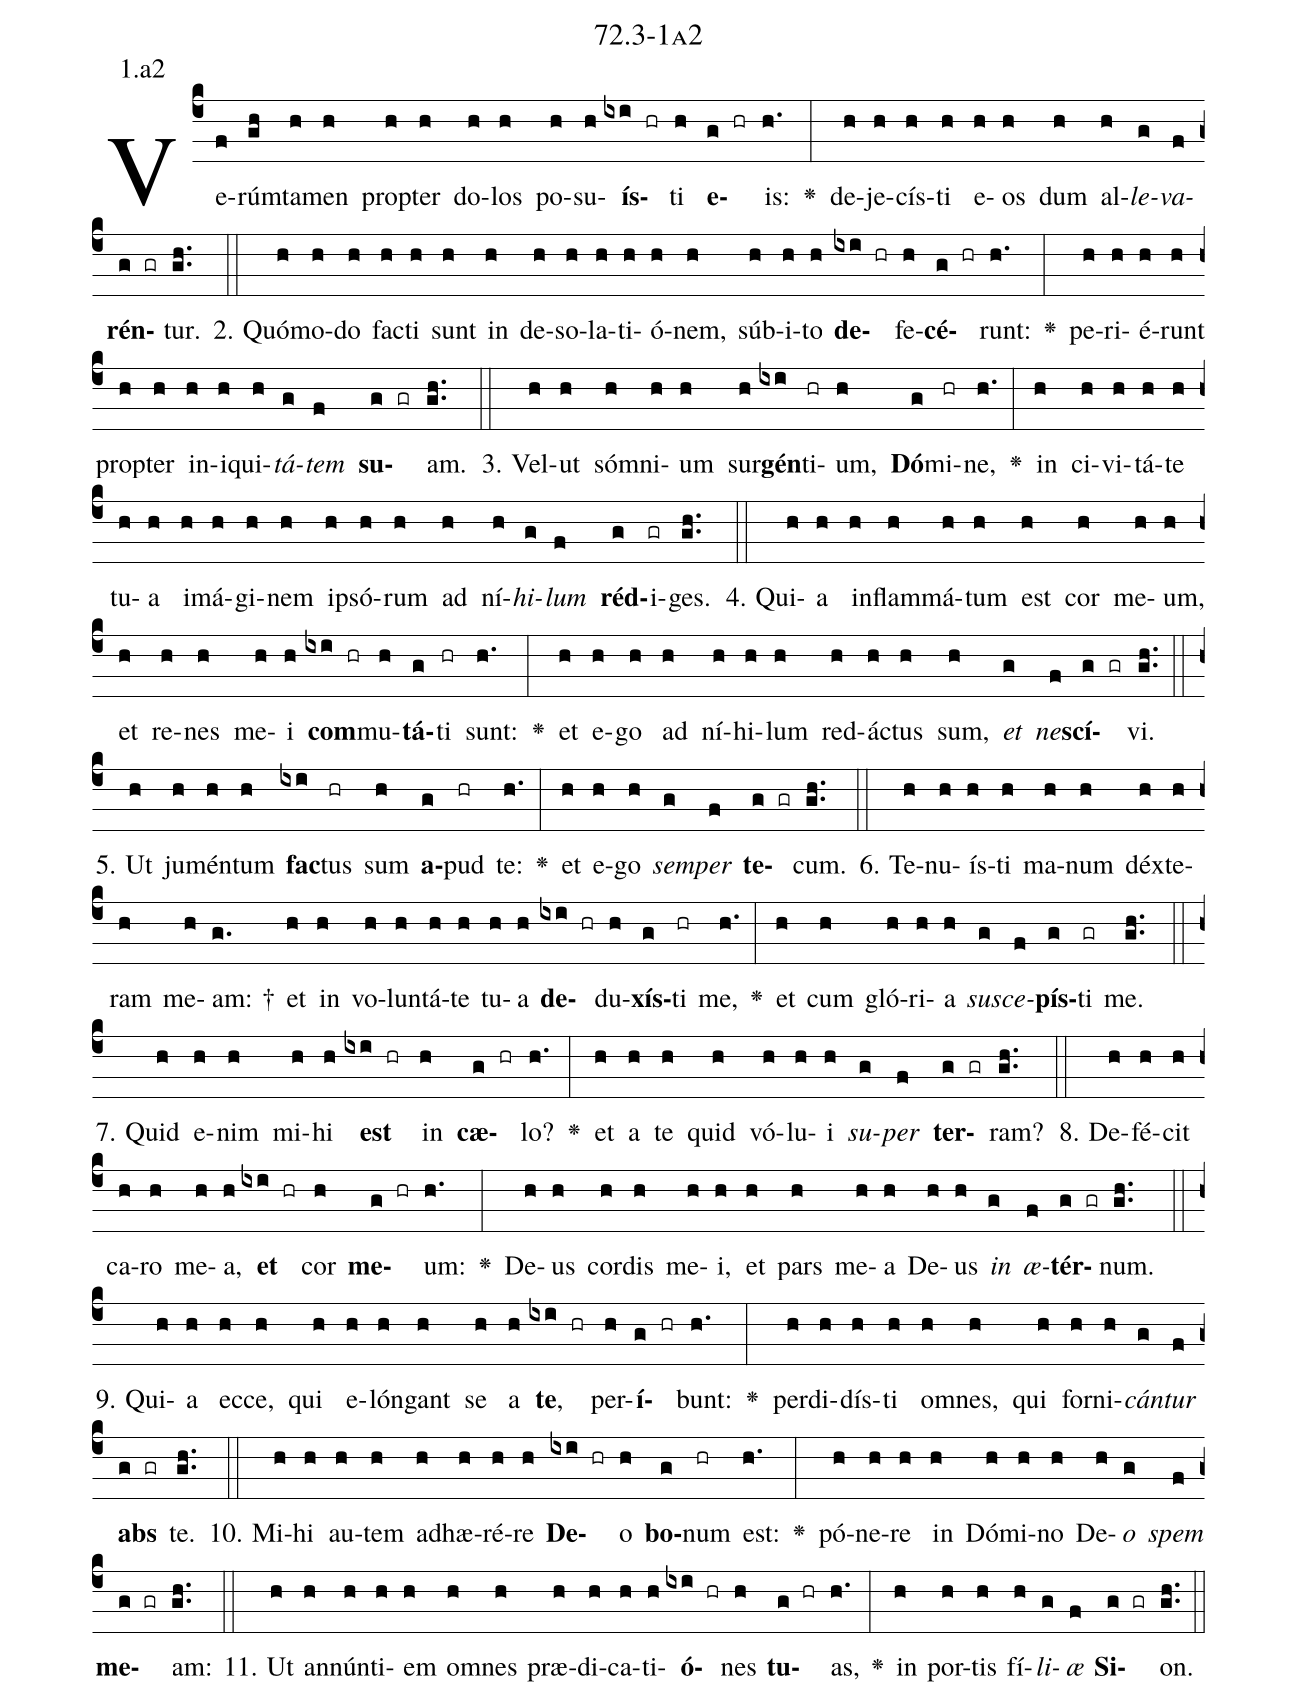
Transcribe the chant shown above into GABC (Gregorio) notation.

name: 72.3-1a2;
annotation: 1.a2;
%%
(c4)Ve(f)rúm(gh)ta(h)men(h) prop(h)ter(h) do(h)los(h) po(h)su(h)<b>ís</b>(ixi hr)ti(h) <b>e</b>(g hr)is:(h.) <v>\greheightstar</v>(:) de(h)je(h)cís(h)ti(h) e(h)os(h) dum(h) al(h)<i>le</i>(g)<i>va</i>(f)<b>rén</b>(g gr)tur.(gh..) (::)
2. Quó(h)mo(h)do(h) fac(h)ti(h) sunt(h) in(h) de(h)so(h)la(h)ti(h)ó(h)nem,(h) súb(h)i(h)to(h) <b>de</b>(ixi hr)fe(h)<b>cé</b>(g hr)runt:(h.) <v>\greheightstar</v>(:) pe(h)ri(h)é(h)runt(h) prop(h)ter(h) in(h)i(h)qui(h)<i>tá</i>(g)<i>tem</i>(f) <b>su</b>(g gr)am.(gh..) (::)
3. Vel(h)ut(h) sóm(h)ni(h)um(h) sur(h)<b>gén</b>(ixi)ti(hr)um,(h) <b>Dó</b>(g)mi(hr)ne,(h.) <v>\greheightstar</v>(:) in(h) ci(h)vi(h)tá(h)te(h) tu(h)a(h) i(h)má(h)gi(h)nem(h) ip(h)só(h)rum(h) ad(h) ní(h)<i>hi</i>(g)<i>lum</i>(f) <b>réd</b>(g)i(gr)ges.(gh..) (::)
4. Qui(h)a(h) in(h)flam(h)má(h)tum(h) est(h) cor(h) me(h)um,(h) et(h) re(h)nes(h) me(h)i(h) <b>com</b>(ixi hr)mu(h)<b>tá</b>(g)ti(hr) sunt:(h.) <v>\greheightstar</v>(:) et(h) e(h)go(h) ad(h) ní(h)hi(h)lum(h) red(h)ác(h)tus(h) sum,(h) <i>et</i>(g) <i>ne</i>(f)<b>scí</b>(g gr)vi.(gh..) (::)
5. Ut(h) ju(h)mén(h)tum(h) <b>fac</b>(ixi)tus(hr) sum(h) <b>a</b>(g)pud(hr) te:(h.) <v>\greheightstar</v>(:) et(h) e(h)go(h) <i>sem</i>(g)<i>per</i>(f) <b>te</b>(g gr)cum.(gh..) (::)
6. Te(h)nu(h)ís(h)ti(h) ma(h)num(h) déx(h)te(h)ram(h) me(h)am: †(g.) et(h) in(h) vo(h)lun(h)tá(h)te(h) tu(h)a(h) <b>de</b>(ixi hr)du(h)<b>xís</b>(g)ti(hr) me,(h.) <v>\greheightstar</v>(:) et(h) cum(h) gló(h)ri(h)a(h) <i>su</i>(g)<i>sce</i>(f)<b>pís</b>(g)ti(gr) me.(gh..) (::)
7. Quid(h) e(h)nim(h) mi(h)hi(h) <b>est</b>(ixi hr) in(h) <b>cæ</b>(g hr)lo?(h.) <v>\greheightstar</v>(:) et(h) a(h) te(h) quid(h) vó(h)lu(h)i(h) <i>su</i>(g)<i>per</i>(f) <b>ter</b>(g gr)ram?(gh..) (::)
8. De(h)fé(h)cit(h) ca(h)ro(h) me(h)a,(h) <b>et</b>(ixi hr) cor(h) <b>me</b>(g hr)um:(h.) <v>\greheightstar</v>(:) De(h)us(h) cor(h)dis(h) me(h)i,(h) et(h) pars(h) me(h)a(h) De(h)us(h) <i>in</i>(g) <i>æ</i>(f)<b>tér</b>(g gr)num.(gh..) (::)
9. Qui(h)a(h) ec(h)ce,(h) qui(h) e(h)lón(h)gant(h) se(h) a(h) <b>te</b>,(ixi hr) per(h)<b>í</b>(g hr)bunt:(h.) <v>\greheightstar</v>(:) per(h)di(h)dís(h)ti(h) om(h)nes,(h) qui(h) for(h)ni(h)<i>cán</i>(g)<i>tur</i>(f) <b>abs</b>(g gr) te.(gh..) (::)
10. Mi(h)hi(h) au(h)tem(h) ad(h)hæ(h)ré(h)re(h) <b>De</b>(ixi hr)o(h) <b>bo</b>(g)num(hr) est:(h.) <v>\greheightstar</v>(:) pó(h)ne(h)re(h) in(h) Dó(h)mi(h)no(h) De(h)<i>o</i>(g) <i>spem</i>(f) <b>me</b>(g gr)am:(gh..) (::)
11. Ut(h) an(h)nún(h)ti(h)em(h) om(h)nes(h) præ(h)di(h)ca(h)ti(h)<b>ó</b>(ixi hr)nes(h) <b>tu</b>(g hr)as,(h.) <v>\greheightstar</v>(:) in(h) por(h)tis(h) fí(h)<i>li</i>(g)<i>æ</i>(f) <b>Si</b>(g gr)on.(gh..) (::)
